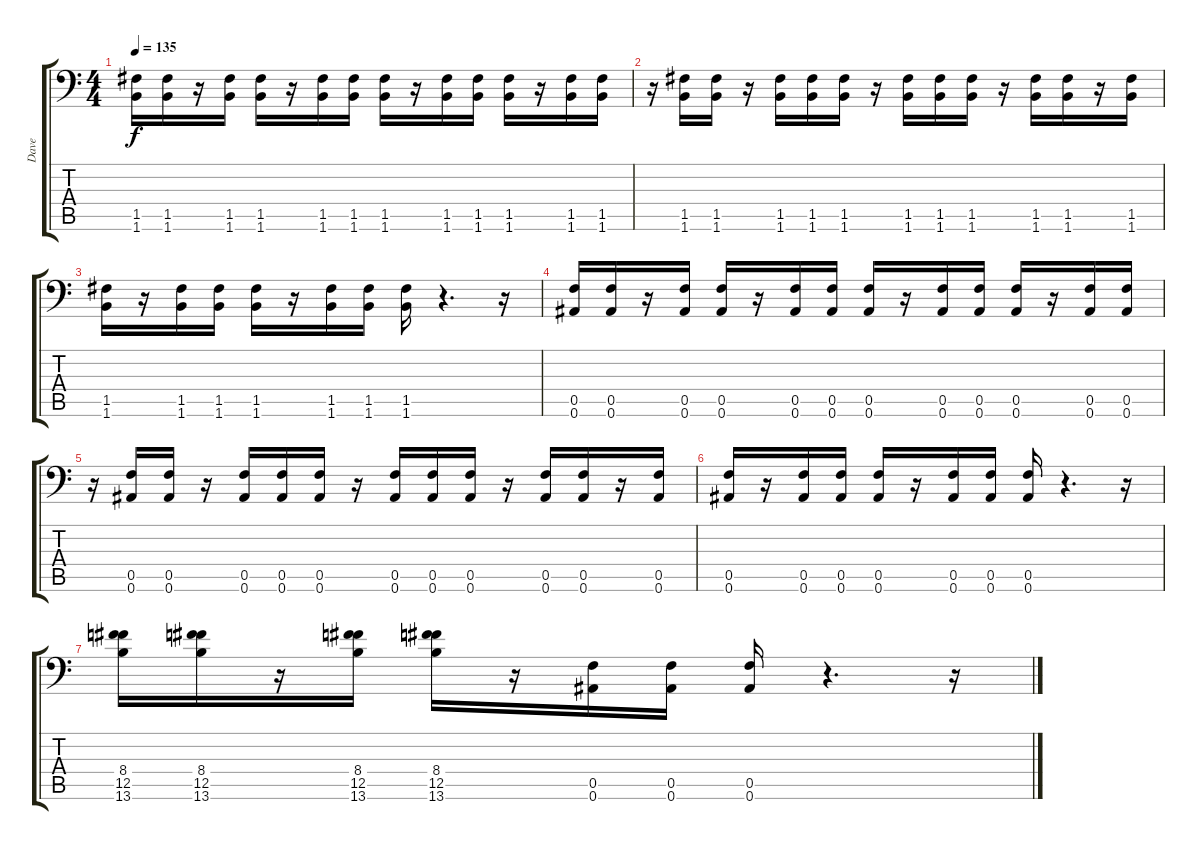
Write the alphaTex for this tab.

\track ("Dave" "Dave") {instrument distortionguitar}
\staff {score tabs}
\tuning (C4 G3 Eb3 Bb2 F2 Bb1) {hide}
\ts (4 4)
\tempo 135
\clef f4
\ks c
(1.5 1.6).16{dy f} (1.5 1.6).16 r.16 (1.5 1.6).16 (1.5 1.6).16 r.16 (1.5 1.6).16 (1.5 1.6).16 (1.5 1.6).16 r.16 (1.5 1.6).16 (1.5 1.6).16 (1.5 1.6).16 r.16 (1.5 1.6).16 (1.5 1.6).16 |
r.16 (1.5 1.6).16 (1.5 1.6).16 r.16 (1.5 1.6).16 (1.5 1.6).16 (1.5 1.6).16 r.16 (1.5 1.6).16 (1.5 1.6).16 (1.5 1.6).16 r.16 (1.5 1.6).16 (1.5 1.6).16 r.16 (1.5 1.6).16 |
(1.5 1.6).16 r.16 (1.5 1.6).16 (1.5 1.6).16 (1.5 1.6).16 r.16 (1.5 1.6).16 (1.5 1.6).16 (1.5 1.6).16 r.4{d} r.16 |
(0.5 0.6).16 (0.5 0.6).16 r.16 (0.5 0.6).16 (0.5 0.6).16 r.16 (0.5 0.6).16 (0.5 0.6).16 (0.5 0.6).16 r.16 (0.5 0.6).16 (0.5 0.6).16 (0.5 0.6).16 r.16 (0.5 0.6).16 (0.5 0.6).16 |
r.16 (0.5 0.6).16 (0.5 0.6).16 r.16 (0.5 0.6).16 (0.5 0.6).16 (0.5 0.6).16 r.16 (0.5 0.6).16 (0.5 0.6).16 (0.5 0.6).16 r.16 (0.5 0.6).16 (0.5 0.6).16 r.16 (0.5 0.6).16 |
(0.5 0.6).16 r.16 (0.5 0.6).16 (0.5 0.6).16 (0.5 0.6).16 r.16 (0.5 0.6).16 (0.5 0.6).16 (0.5 0.6).16 r.4{d} r.16 |
(8.4 12.5 13.6).16 (8.4 12.5 13.6).16 r.16 (8.4 12.5 13.6).16 (8.4 12.5 13.6).16 r.16 (0.5 0.6).16 (0.5 0.6).16 (0.5 0.6).16 r.4{d} r.16
